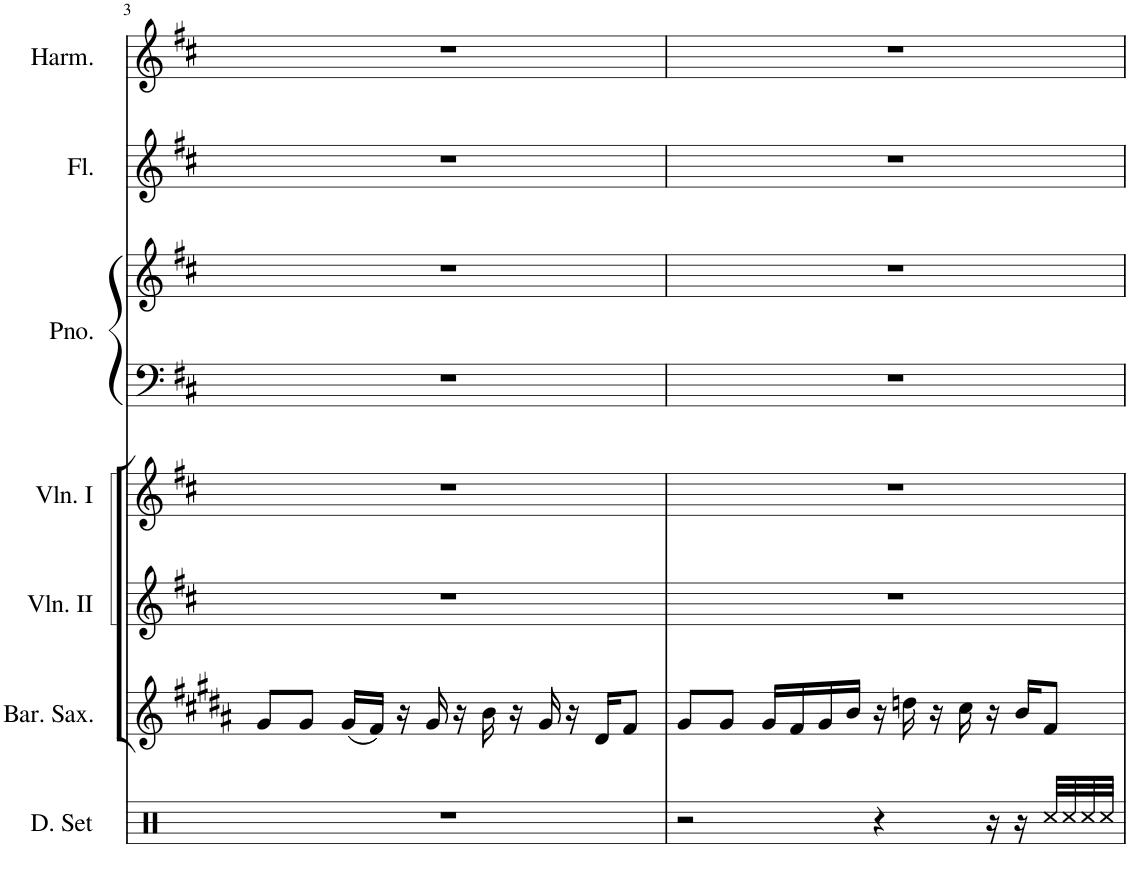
**kern	**kern	**kern	**kern	**kern	**kern	**kern	**kern
*part7	*part6	*part5	*part4	*part3	*part3	*part2	*part1
*staff8	*staff7	*staff6	*staff5	*staff4	*staff3	*staff2	*staff1
*I"Drumset	*I"Baritone Saxophone	*I"Violin II	*I"Violin I	*I"Piano	*	*I"Flute	*I"Harmonica
*I'D. Set	*I'Bar. Sax.	*I'Vln. II	*I'Vln. I	*I'Pno.	*	*I'Fl.	*I'Harm.
!!LO:PB:g=z
*clefX	*clefG2	*clefG2	*clefG2	*clefF4	*clefG2	*clefG2	*clefG2
*	*Trd12c21	*	*	*	*	*	*
*k[]	*k[f#c#g#d#a#]	*k[f#c#]	*k[f#c#]	*k[f#c#]	*k[f#c#]	*k[f#c#]	*k[f#c#]
*M4/4	*M4/4	*M4/4	*M4/4	*M4/4	*M4/4	*M4/4	*M4/4
=3	=3	=3	=3	=3	=3	=3	=3
1r	8g#/L	1r	1r	1r	1r	1r	1r
.	8g#/J	.	.	.	.	.	.
.	(16g#/LL	.	.	.	.	.	.
.	16f#/JJ)	.	.	.	.	.	.
.	16r	.	.	.	.	.	.
.	16g#/	.	.	.	.	.	.
.	16r	.	.	.	.	.	.
.	16b\	.	.	.	.	.	.
.	16r	.	.	.	.	.	.
.	16g#/	.	.	.	.	.	.
.	16r	.	.	.	.	.	.
.	16d#/KL	.	.	.	.	.	.
.	8f#/J	.	.	.	.	.	.
=4	=4	=4	=4	=4	=4	=4	=4
2r	8g#/L	1r	1r	1r	1r	1r	1r
.	8g#/J	.	.	.	.	.	.
.	16g#/LL	.	.	.	.	.	.
.	16f#/	.	.	.	.	.	.
.	16g#/	.	.	.	.	.	.
.	16b/JJ	.	.	.	.	.	.
4r	16r	.	.	.	.	.	.
.	16ddn\	.	.	.	.	.	.
.	16r	.	.	.	.	.	.
.	16cc#\	.	.	.	.	.	.
16r	16r	.	.	.	.	.	.
16r	16b/KL	.	.	.	.	.	.
32Rcc/LLL	8f#/J	.	.	.	.	.	.
32Rcc/	.	.	.	.	.	.	.
32Rcc/	.	.	.	.	.	.	.
32Rcc/JJJ	.	.	.	.	.	.	.
=	=	=	=	=	=	=	=
*-	*-	*-	*-	*-	*-	*-	*-
